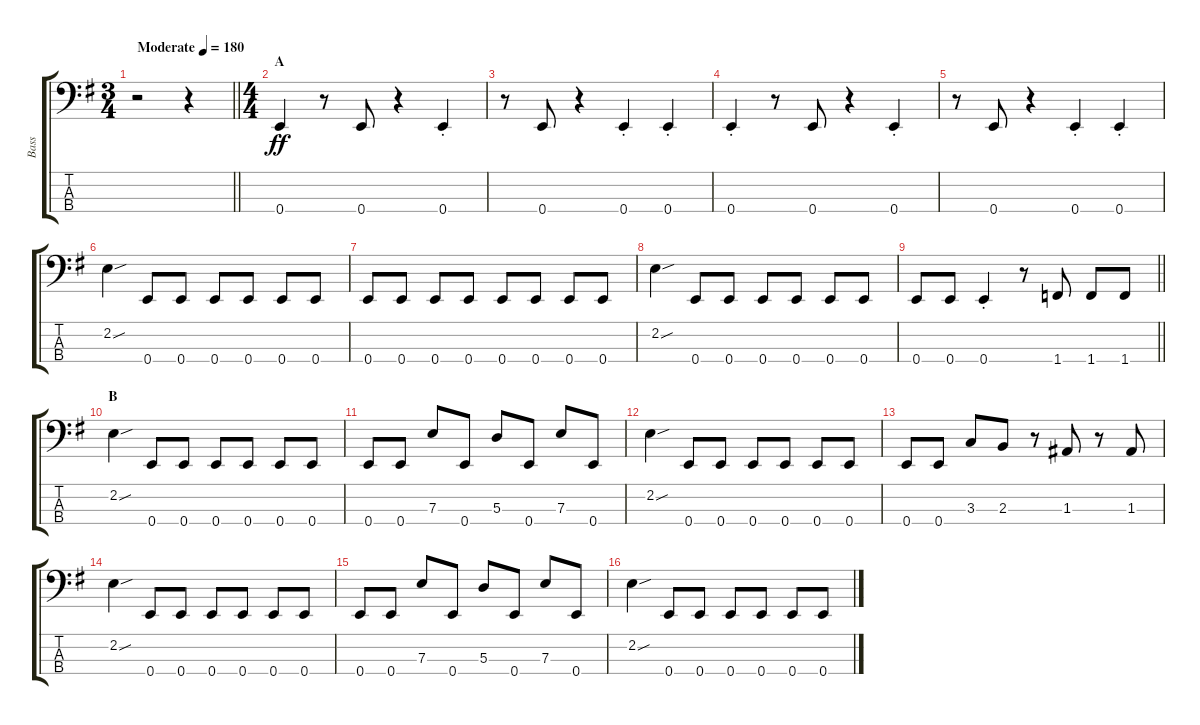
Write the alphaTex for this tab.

\track ("Bass" "Bass") {instrument electricbasspick}
\staff {score tabs}
\tuning (G2 D2 A1 E1) {hide}
\ts (3 4)
\tempo (180 "Moderate")
\clef f4
\barLineRight lightlight
\ks g
r.2{dy ff instrument electricbasspick} r.4 |
\ts (4 4)
\section ("" "A")
0.4{st}.4 r.8 0.4.8 r.4 0.4{st}.4 |
r.8 0.4.8 r.4 0.4{st}.4 0.4{st}.4 |
0.4{st}.4 r.8 0.4.8 r.4 0.4{st}.4 |
r.8 0.4.8 r.4 0.4{st}.4 0.4{st}.4 |
2.2{sou}.4 0.4.8 0.4.8 0.4.8 0.4.8 0.4.8 0.4.8 |
0.4.8 0.4.8 0.4.8 0.4.8 0.4.8 0.4.8 0.4.8 0.4.8 |
2.2{sou}.4 0.4.8 0.4.8 0.4.8 0.4.8 0.4.8 0.4.8 |
\barLineRight lightlight
0.4.8 0.4.8 0.4{st}.4 r.8 1.4.8 1.4.8 1.4.8 |
\section ("" "B")
2.2{sou}.4 0.4.8 0.4.8 0.4.8 0.4.8 0.4.8 0.4.8 |
0.4.8 0.4.8 7.3.8 0.4.8 5.3.8 0.4.8 7.3.8 0.4.8 |
2.2{sou}.4 0.4.8 0.4.8 0.4.8 0.4.8 0.4.8 0.4.8 |
0.4.8 0.4.8 3.3.8 2.3.8 r.8 1.3.8 r.8 1.3.8 |
2.2{sou}.4 0.4.8 0.4.8 0.4.8 0.4.8 0.4.8 0.4.8 |
0.4.8 0.4.8 7.3.8 0.4.8 5.3.8 0.4.8 7.3.8 0.4.8 |
2.2{sou}.4 0.4.8 0.4.8 0.4.8 0.4.8 0.4.8 0.4.8
